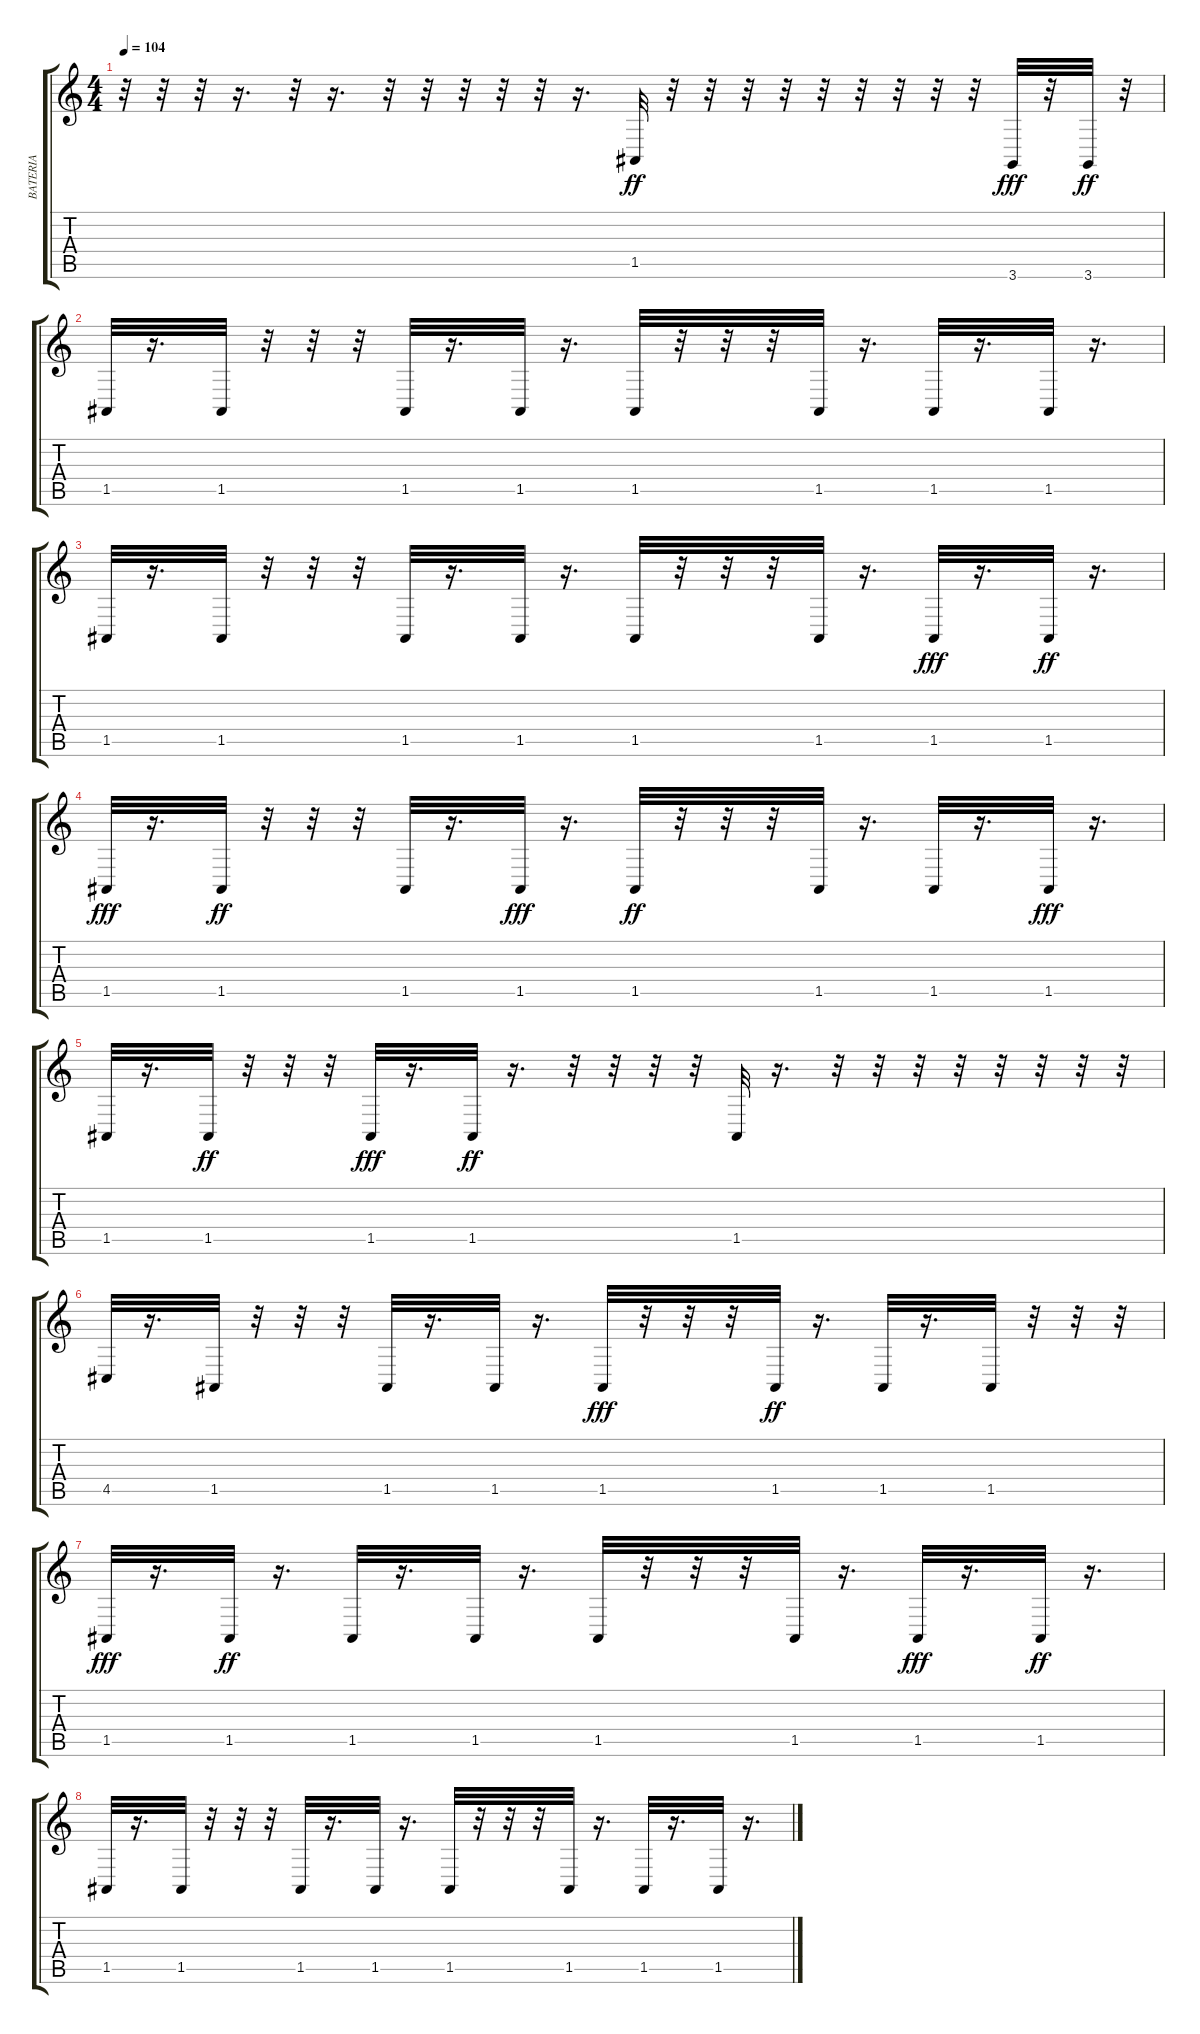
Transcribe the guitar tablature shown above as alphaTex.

\track ("BATERIA" "BATERIA") {instrument steeldrums}
\staff {score tabs}
\tuning (E4 B3 G3 D3 A2 E2) {hide}
\ts (4 4)
\tempo 104
\clef g2
\ks c
r.32{dy ff} r.32 r.32 r.16{d} r.32 r.16{d} r.32 r.32 r.32 r.32 r.32 r.16{d} 1.5.32 r.32 r.32 r.32 r.32 r.32 r.32 r.32 r.32 r.32 3.6.32{dy fff} r.32 3.6.32{dy ff} r.32 |
1.5.32 r.16{d} 1.5.32 r.32 r.32 r.32 1.5.32 r.16{d} 1.5.32 r.16{d} 1.5.32 r.32 r.32 r.32 1.5.32 r.16{d} 1.5.32 r.16{d} 1.5.32 r.16{d} |
1.5.32 r.16{d} 1.5.32 r.32 r.32 r.32 1.5.32 r.16{d} 1.5.32 r.16{d} 1.5.32 r.32 r.32 r.32 1.5.32 r.16{d} 1.5.32{dy fff} r.16{d} 1.5.32{dy ff} r.16{d} |
1.5.32{dy fff} r.16{d} 1.5.32{dy ff} r.32 r.32 r.32 1.5.32 r.16{d} 1.5.32{dy fff} r.16{d} 1.5.32{dy ff} r.32 r.32 r.32 1.5.32 r.16{d} 1.5.32 r.16{d} 1.5.32{dy fff} r.16{d} |
1.5.32 r.16{d} 1.5.32{dy ff} r.32 r.32 r.32 1.5.32{dy fff} r.16{d} 1.5.32{dy ff} r.16{d} r.32 r.32 r.32 r.32 1.5.32 r.16{d} r.32 r.32 r.32 r.32 r.32 r.32 r.32 r.32 |
4.5.32 r.16{d} 1.5.32 r.32 r.32 r.32 1.5.32 r.16{d} 1.5.32 r.16{d} 1.5.32{dy fff} r.32 r.32 r.32 1.5.32{dy ff} r.16{d} 1.5.32 r.16{d} 1.5.32 r.32 r.32 r.32 |
1.5.32{dy fff} r.16{d} 1.5.32{dy ff} r.16{d} 1.5.32 r.16{d} 1.5.32 r.16{d} 1.5.32 r.32 r.32 r.32 1.5.32 r.16{d} 1.5.32{dy fff} r.16{d} 1.5.32{dy ff} r.16{d} |
1.5.32 r.16{d} 1.5.32 r.32 r.32 r.32 1.5.32 r.16{d} 1.5.32 r.16{d} 1.5.32 r.32 r.32 r.32 1.5.32 r.16{d} 1.5.32 r.16{d} 1.5.32 r.16{d}
